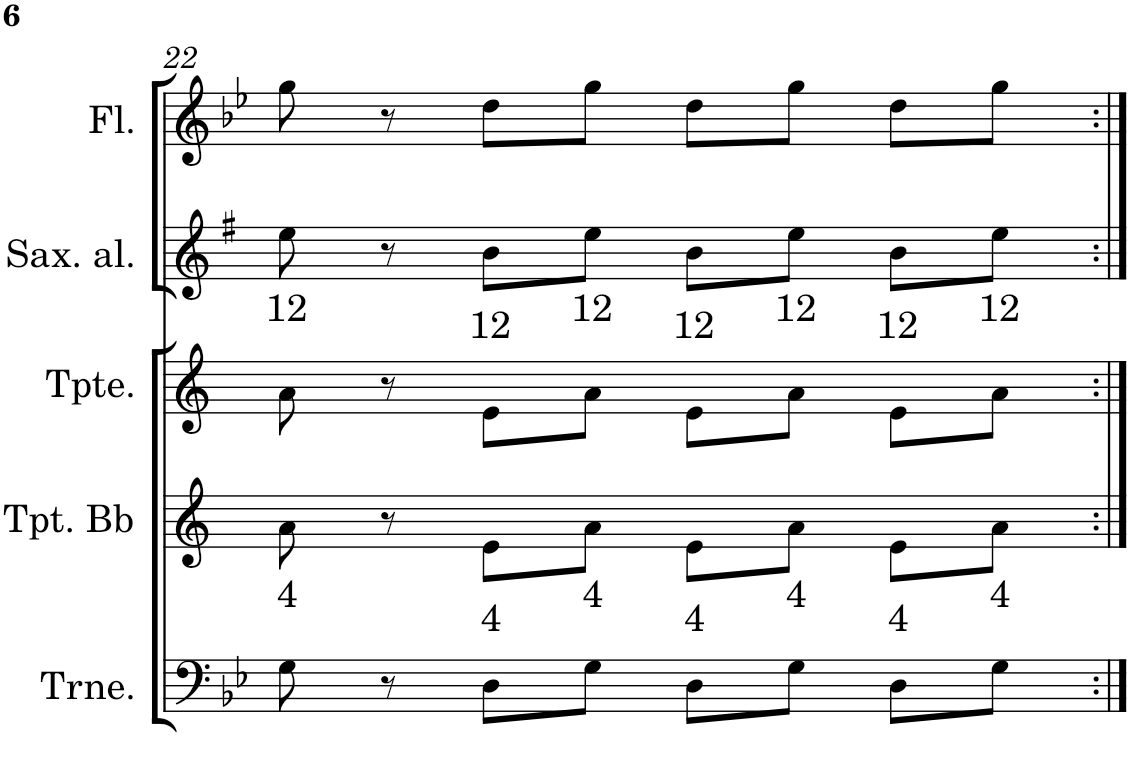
**kern	**kern	**kern	**kern	**kern
*part5	*part4	*part3	*part2	*part1
*staff5	*staff4	*staff3	*staff2	*staff1
*I"C ClavF	*I"Bb	*I"Bb - Pirata	*I"Eb	*I"C ClavG
!!LO:PB:g=z
*clefF4	*clefG2	*clefG2	*clefG2	*clefG2
*	*Trd1c2	*Trd1c2	*Trd5c9	*
*k[b-e-]	*k[]	*k[]	*k[f#]	*k[b-e-]
*B-:	*	*	*G:	*B-:
*M4/4	*M4/4	*M4/4	*M4/4	*M4/4
=22	=22	=22	=22	=22
8G\	8a\	8a\	8ee\	8gg\
8r	8r	8r	8r	8r
8D\L	8e\L	8e\L	8b\L	8dd\L
8G\J	8a\J	8a\J	8ee\J	8gg\J
8D\L	8e\L	8e\L	8b\L	8dd\L
8G\J	8a\J	8a\J	8ee\J	8gg\J
8D\L	8e\L	8e\L	8b\L	8dd\L
8G\J	8a\J	8a\J	8ee\J	8gg\J
=:|!	=:|!	=:|!	=:|!	=:|!
*-	*-	*-	*-	*-
